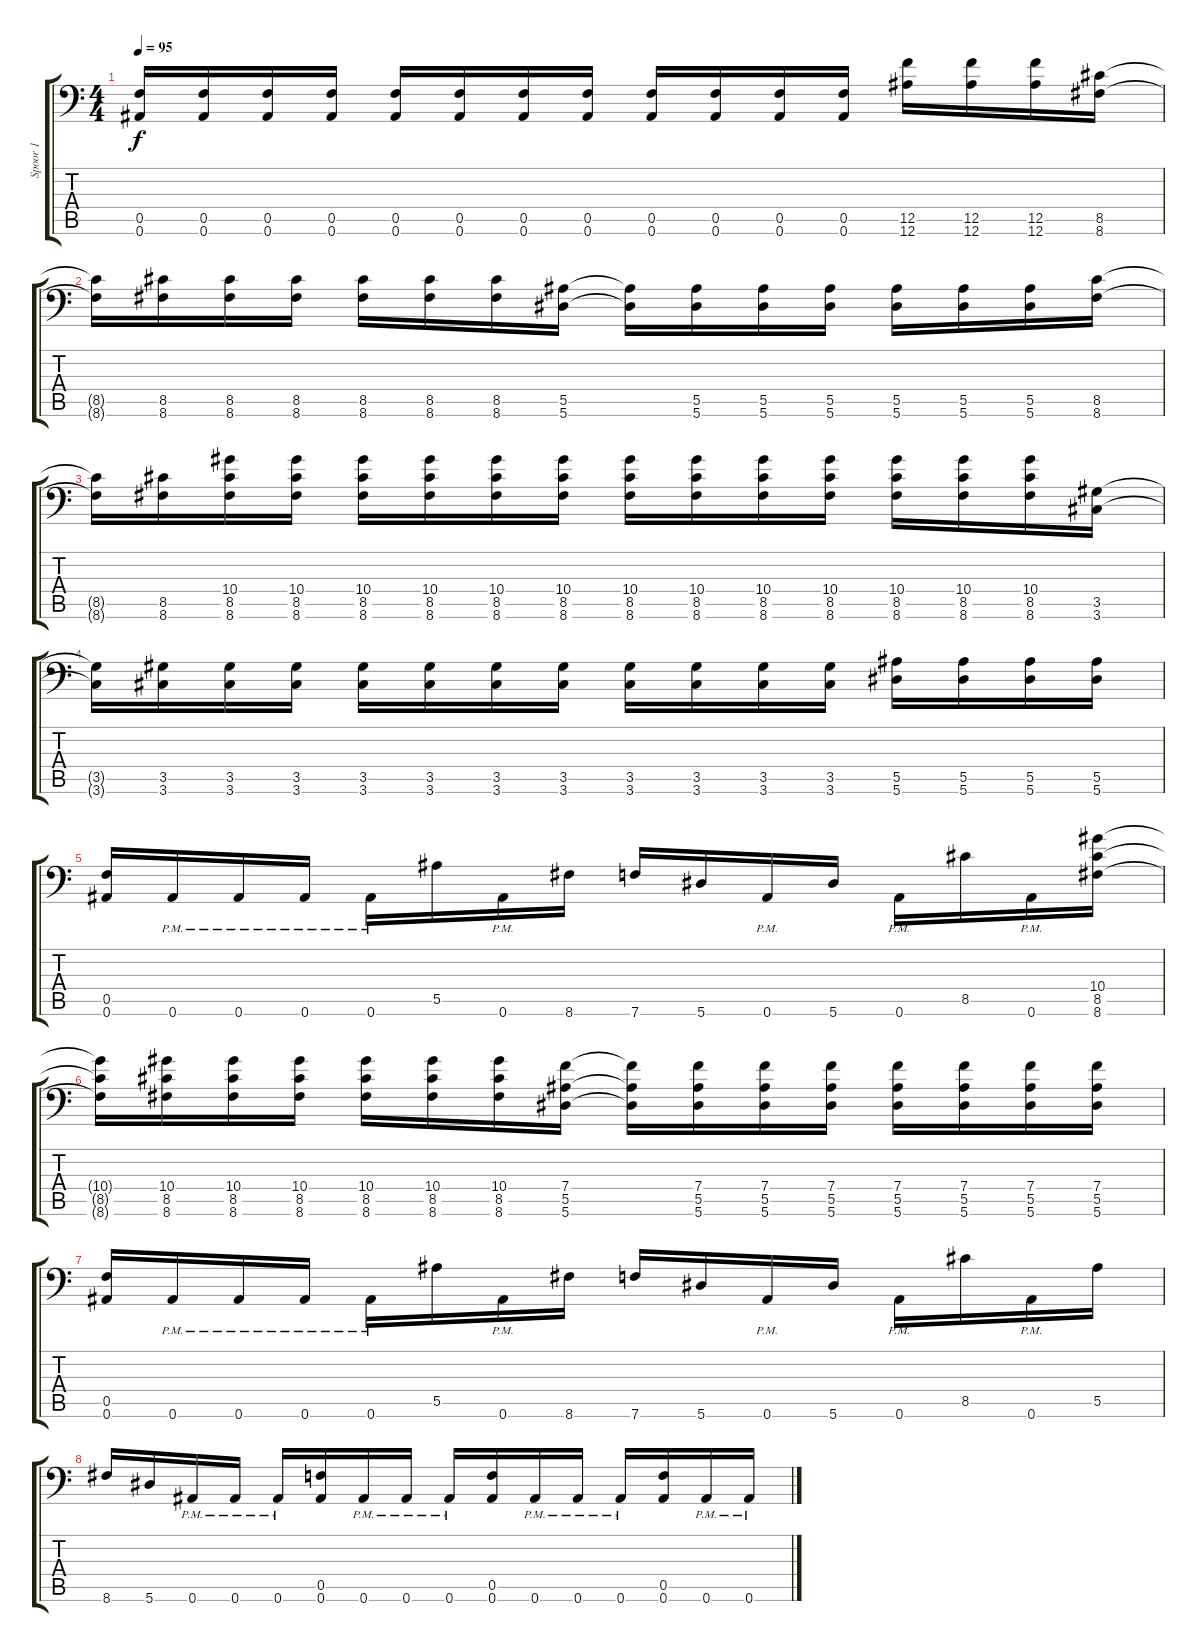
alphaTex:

\track ("Spoor 1" "Spoor 1") {instrument distortionguitar}
\staff {score tabs}
\tuning (C4 G3 Eb3 Bb2 F2 Bb1) {hide}
\ts (4 4)
\tempo 95
\clef f4
\ks c
(0.5{t} 0.6{t}).16{dy f} (0.5 0.6).16 (0.5 0.6).16 (0.5 0.6).16 (0.5 0.6).16 (0.5 0.6).16 (0.5 0.6).16 (0.5 0.6).16 (0.5 0.6).16 (0.5 0.6).16 (0.5 0.6).16 (0.5 0.6).16 (12.5 12.6).16 (12.5 12.6).16 (12.5 12.6).16 (8.5 8.6).16 |
(8.5{t} 8.6{t}).16 (8.5 8.6).16 (8.5 8.6).16 (8.5 8.6).16 (8.5 8.6).16 (8.5 8.6).16 (8.5 8.6).16 (5.5 5.6).16 (5.5{t} 5.6{t}).16 (5.5 5.6).16 (5.5 5.6).16 (5.5 5.6).16 (5.5 5.6).16 (5.5 5.6).16 (5.5 5.6).16 (8.5 8.6).16 |
(8.5{t} 8.6{t}).16 (8.5 8.6).16 (10.4 8.5 8.6).16 (10.4 8.5 8.6).16 (10.4 8.5 8.6).16 (10.4 8.5 8.6).16 (10.4 8.5 8.6).16 (10.4 8.5 8.6).16 (10.4 8.5 8.6).16 (10.4 8.5 8.6).16 (10.4 8.5 8.6).16 (10.4 8.5 8.6).16 (10.4 8.5 8.6).16 (10.4 8.5 8.6).16 (10.4 8.5 8.6).16 (3.5 3.6).16 |
(3.5{t} 3.6{t}).16 (3.5 3.6).16 (3.5 3.6).16 (3.5 3.6).16 (3.5 3.6).16 (3.5 3.6).16 (3.5 3.6).16 (3.5 3.6).16 (3.5 3.6).16 (3.5 3.6).16 (3.5 3.6).16 (3.5 3.6).16 (5.5 5.6).16 (5.5 5.6).16 (5.5 5.6).16 (5.5 5.6).16 |
(0.5 0.6).16 0.6{pm}.16 0.6{pm}.16 0.6{pm}.16 0.6{pm}.16 5.5.16 0.6{pm}.16 8.6.16 7.6.16 5.6.16 0.6{pm}.16 5.6.16 0.6{pm}.16 8.5.16 0.6{pm}.16 (10.4 8.5 8.6).16 |
(10.4{t} 8.5{t} 8.6{t}).16 (10.4 8.5 8.6).16 (10.4 8.5 8.6).16 (10.4 8.5 8.6).16 (10.4 8.5 8.6).16 (10.4 8.5 8.6).16 (10.4 8.5 8.6).16 (7.4 5.5 5.6).16 (7.4{t} 5.5{t} 5.6{t}).16 (7.4 5.5 5.6).16 (7.4 5.5 5.6).16 (7.4 5.5 5.6).16 (7.4 5.5 5.6).16 (7.4 5.5 5.6).16 (7.4 5.5 5.6).16 (7.4 5.5 5.6).16 |
(0.5 0.6).16 0.6{pm}.16 0.6{pm}.16 0.6{pm}.16 0.6{pm}.16 5.5.16 0.6{pm}.16 8.6.16 7.6.16 5.6.16 0.6{pm}.16 5.6.16 0.6{pm}.16 8.5.16 0.6{pm}.16 5.5.16 |
8.6.16 5.6.16 0.6{pm}.16 0.6{pm}.16 0.6{pm}.16 (0.5 0.6).16 0.6{pm}.16 0.6{pm}.16 0.6{pm}.16 (0.5 0.6).16 0.6{pm}.16 0.6{pm}.16 0.6{pm}.16 (0.5 0.6).16 0.6{pm}.16 0.6{pm}.16
